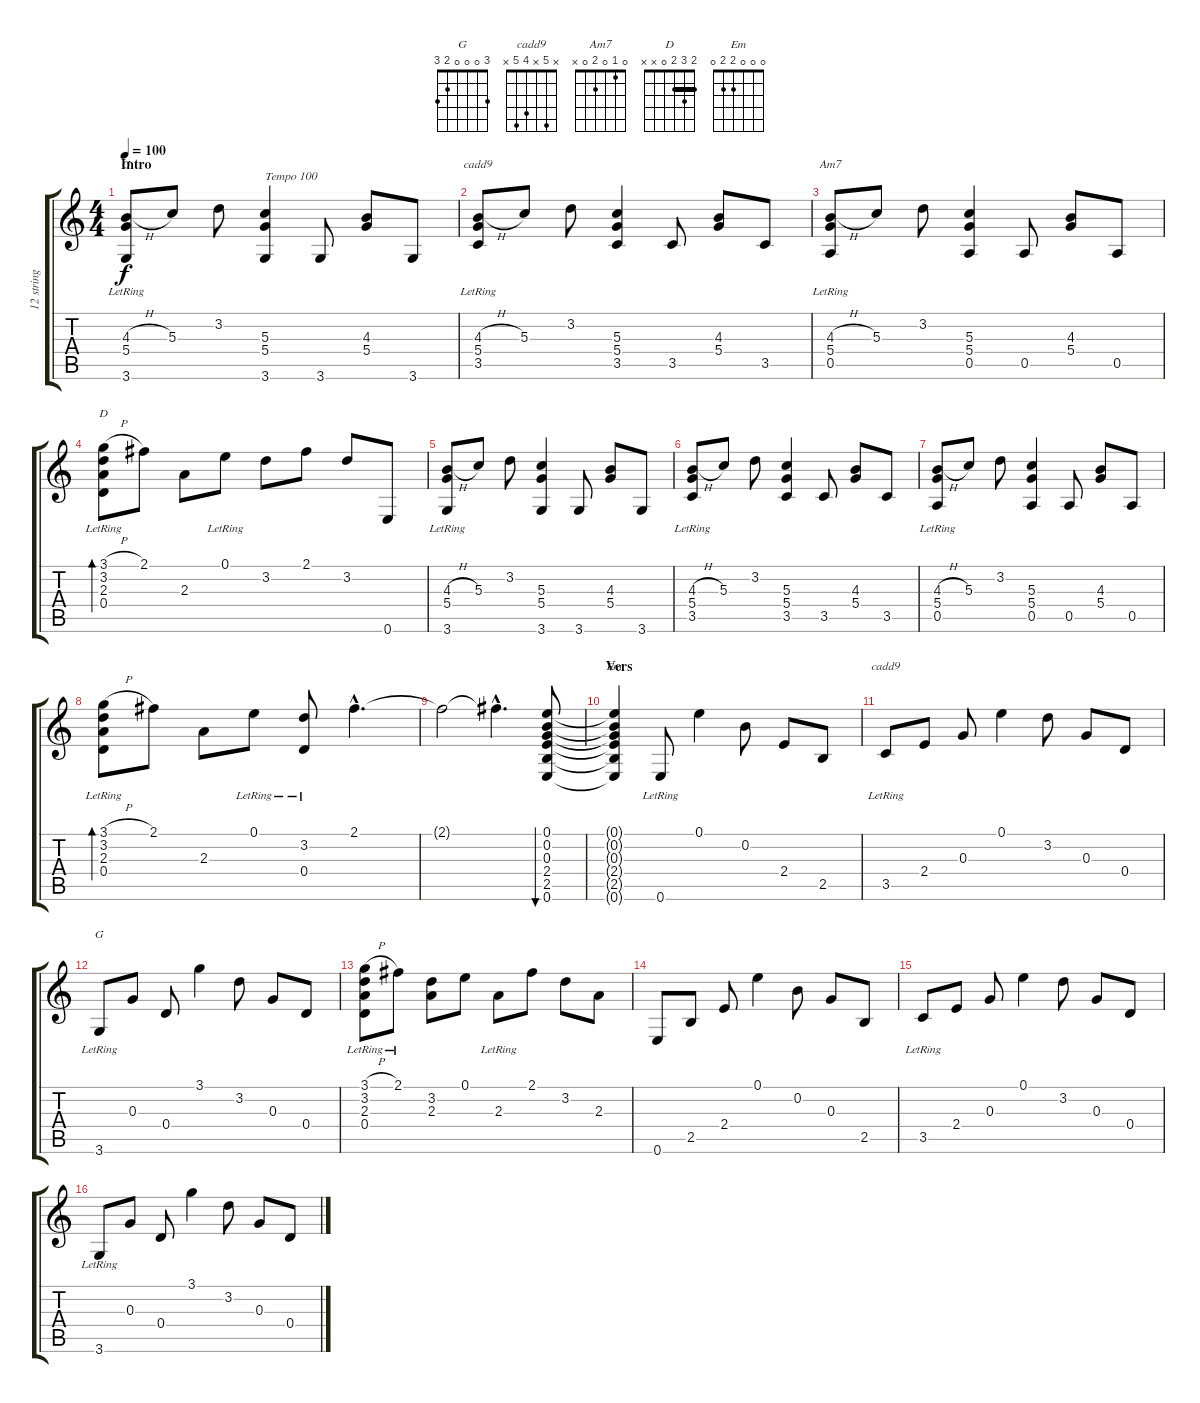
\track ("12 string Steelguitar" "12 string ") {instrument acousticguitarsteel}
\staff {score tabs}
\tuning (E4 B3 G3 D3 A2 E2) {hide}
\chord ("G" x x 4 5 x 3)
\chord ("Cadd9" 0 1 0 2 3 x)
\chord ("Am7" 0 1 0 2 0 x)
\chord ("D" 2 3 2 0 x x) {barre 2}
\chord ("Em" 0 0 0 2 2 0)
\chord ("cadd9" x 5 x 4 5 x)
\chord ("G" 3 0 0 0 2 3)
\ts (4 4)
\section ("" "Intro")
\tempo 100
\clef g2
\ks c
(4.3{h} 5.4 3.6{lr}).8{ch "G" dy f instrument acousticguitarsteel} 5.3.8 3.2.8 (5.3 5.4 3.6).4{txt "Tempo 100"} 3.6.8 (4.3 5.4).8 3.6.8 |
(4.3{h} 5.4 3.5{lr}).8{ch "Cadd9"} 5.3.8 3.2.8 (5.3 5.4 3.5).4 3.5.8 (4.3 5.4).8 3.5.8 |
(4.3{h} 5.4 0.5{lr}).8{ch "Am7"} 5.3.8 3.2.8 (5.3 5.4 0.5).4 0.5.8 (4.3 5.4).8 0.5.8 |
(3.1{h} 3.2 2.3 0.4{lr}).8{bd 60 ch "D"} 2.1.8 2.3.8 0.1{lr}.8 3.2.8 2.1.8 3.2.8 0.6.8 |
(4.3{h} 5.4 3.6{lr}).8 5.3.8 3.2.8 (5.3 5.4 3.6).4 3.6.8 (4.3 5.4).8 3.6.8 |
(4.3{h} 5.4 3.5{lr}).8 5.3.8 3.2.8 (5.3 5.4 3.5).4 3.5.8 (4.3 5.4).8 3.5.8 |
(4.3{h} 5.4 0.5{lr}).8 5.3.8 3.2.8 (5.3 5.4 0.5).4 0.5.8 (4.3 5.4).8 0.5.8 |
(3.1{h} 3.2 2.3 0.4{lr}).8{bd 60} 2.1.8 2.3.8 0.1{lr}.8 (3.2{lr} 0.4{lr}).8 2.1{hac}.4{d} |
2.1{t}.2 2.1{hac t}.4{d} (0.1 0.2 0.3 2.4 2.5 0.6).8{bu 120} |
\section ("" "Vers")
(0.1{t} 0.2{t} 0.3{t} 2.4{t} 2.5{t} 0.6{t}).4{ch "Em"} 0.6{lr}.8 0.1.4 0.2.8 2.4.8 2.5.8 |
3.5{lr}.8{ch "cadd9"} 2.4.8 0.3.8 0.1.4 3.2.8 0.3.8 0.4.8 |
3.6{lr}.8{ch "G"} 0.3.8 0.4.8 3.1.4 3.2.8 0.3.8 0.4.8 |
(3.1{h} 3.2 2.3 0.4{lr}).8 2.1{lr}.8 (3.2 2.3).8 0.1.8 2.3{lr}.8 2.1.8 3.2.8 2.3.8 |
0.6.8 2.5.8 2.4.8 0.1.4 0.2.8 0.3.8 2.5.8 |
3.5{lr}.8 2.4.8 0.3.8 0.1.4 3.2.8 0.3.8 0.4.8 |
3.6{lr}.8 0.3.8 0.4.8 3.1.4 3.2.8 0.3.8 0.4.8
